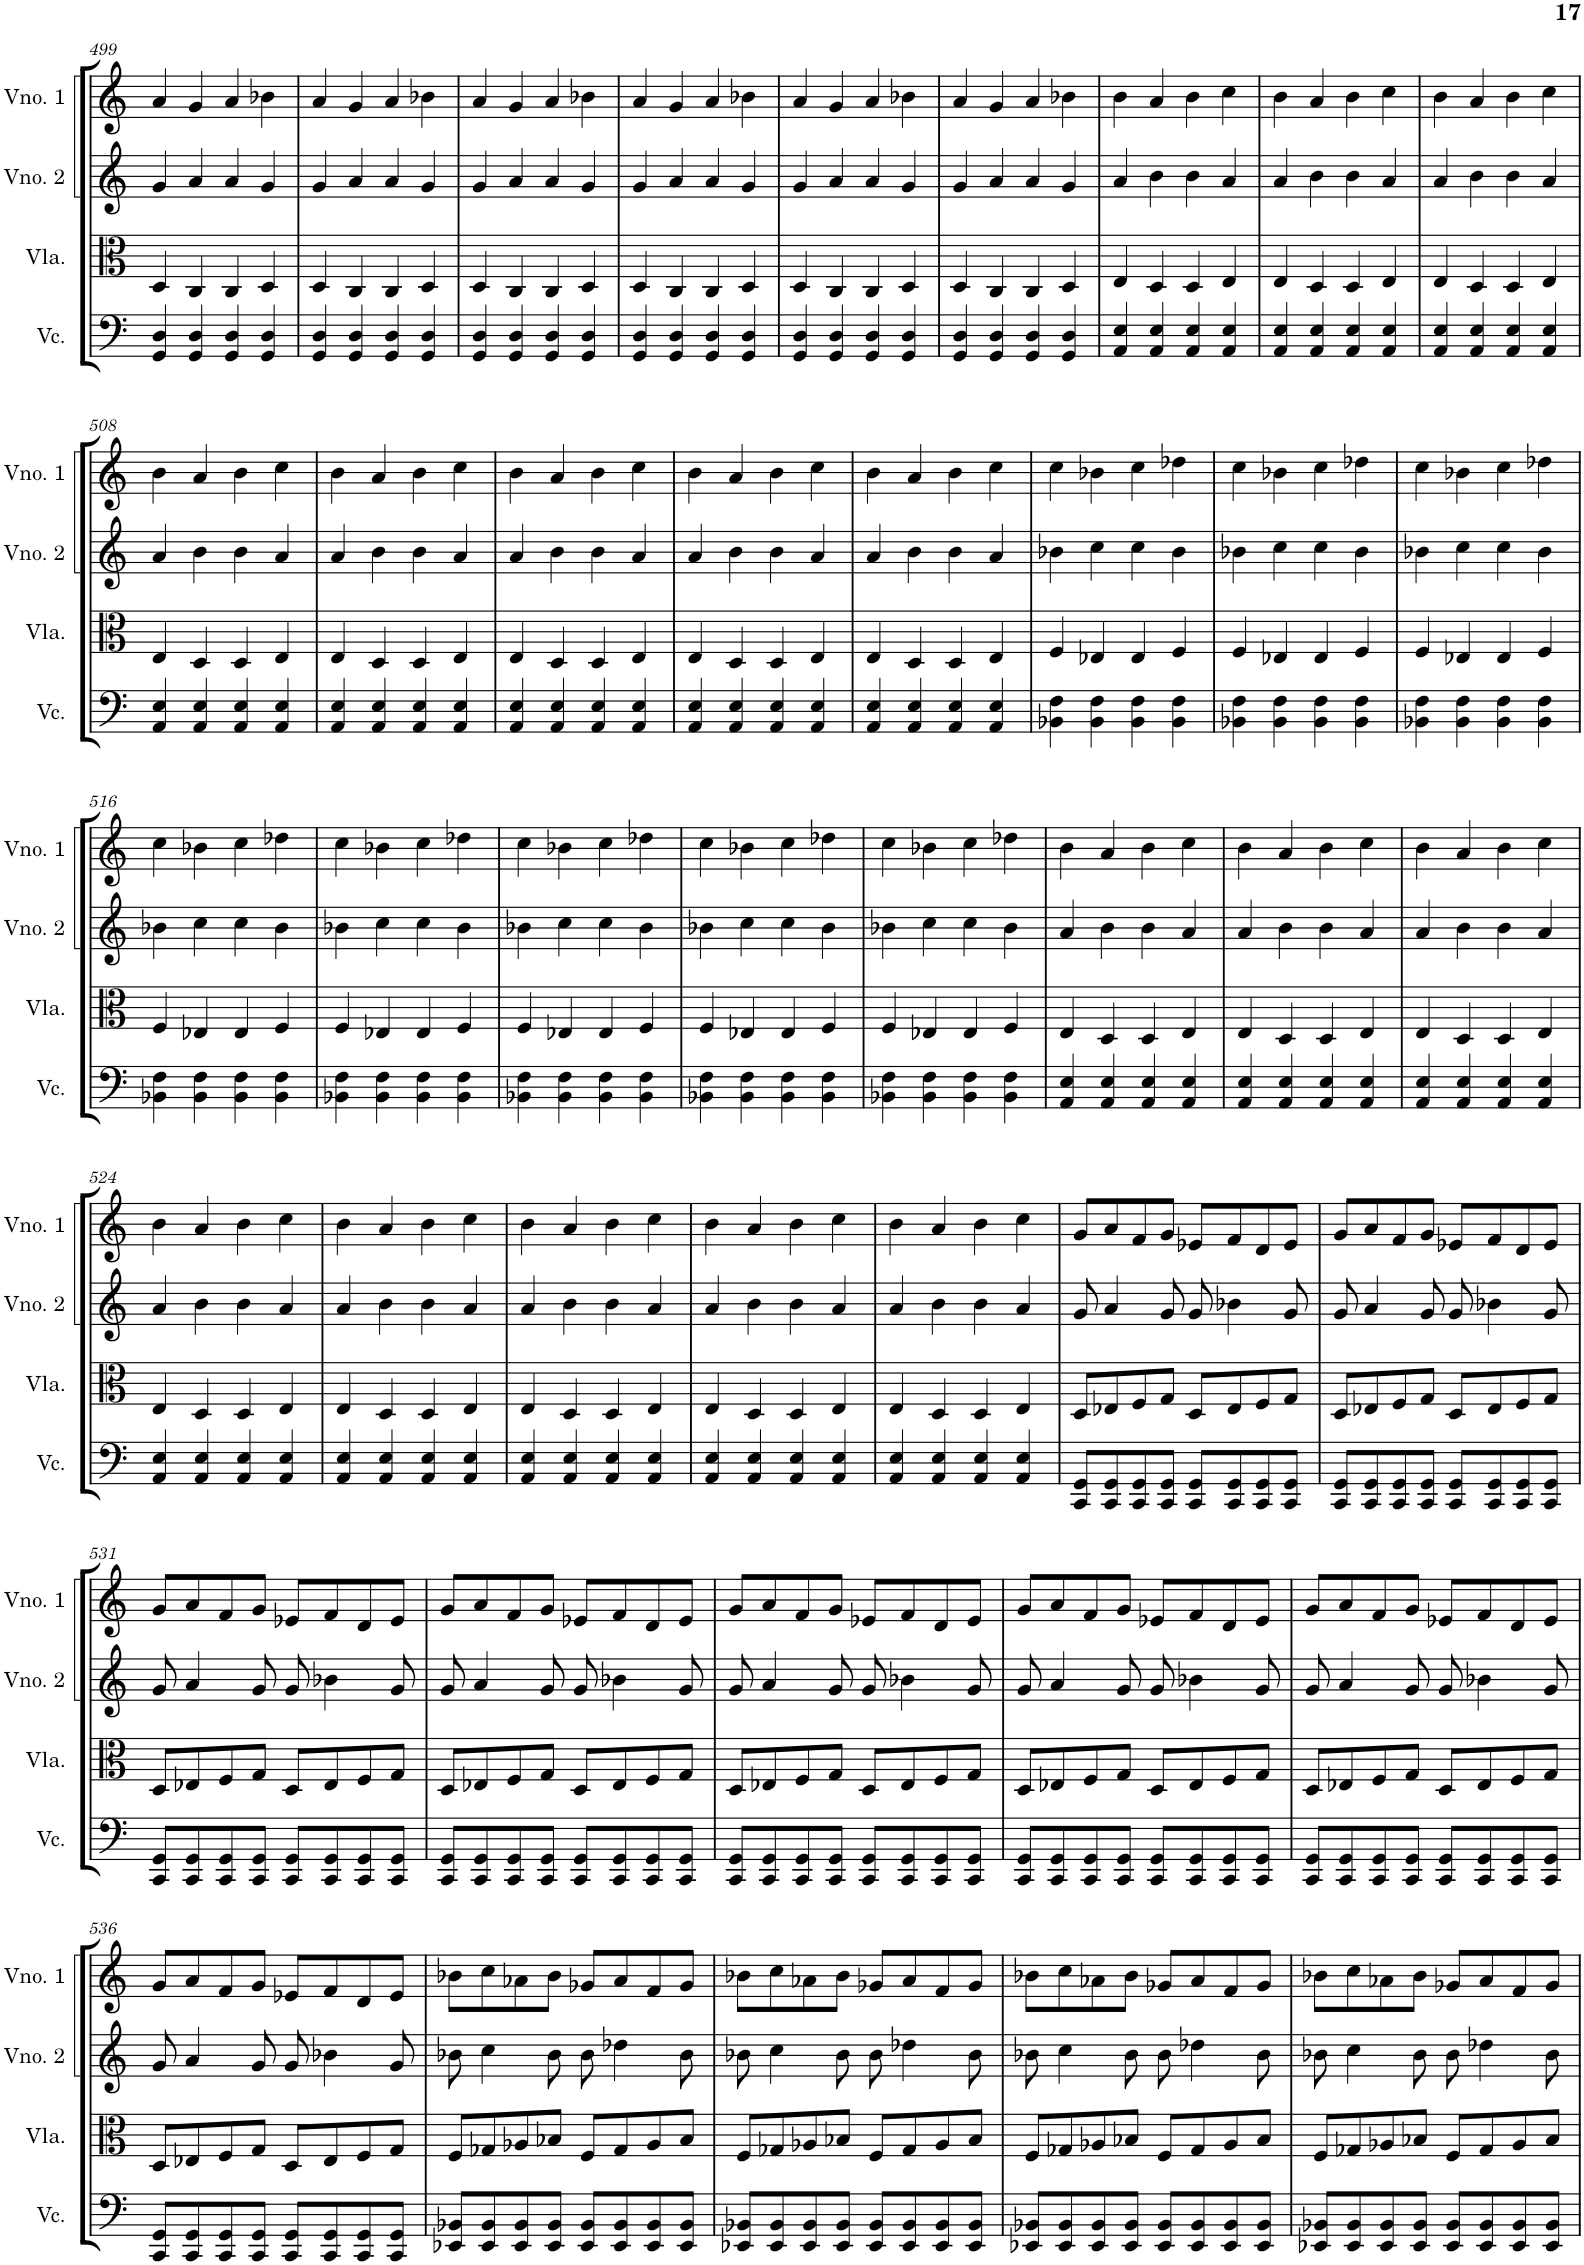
**kern	**kern	**kern	**kern
*part4	*part3	*part2	*part1
*staff4	*staff3	*staff2	*staff1
*I"Violoncelo	*I"Viola	*I"Violino 2	*I"Violino 1
*I'Vc.	*I'Vla.	*I'Vno. 2	*I'Vno. 1
!!LO:PB:g=z
*clefF4	*clefC3	*clefG2	*clefG2
*k[]	*k[]	*k[]	*k[]
*M4/4	*M4/4	*M4/4	*M4/4
=499	=499	=499	=499
4GG/ 4D/	4D/	4g/	4a/
4GG/ 4D/	4C/	4a/	4g/
4GG/ 4D/	4C/	4a/	4a/
4GG/ 4D/	4D/	4g/	4b-X\
=500	=500	=500	=500
4GG/ 4D/	4D/	4g/	4a/
4GG/ 4D/	4C/	4a/	4g/
4GG/ 4D/	4C/	4a/	4a/
4GG/ 4D/	4D/	4g/	4b-X\
=501	=501	=501	=501
4GG/ 4D/	4D/	4g/	4a/
4GG/ 4D/	4C/	4a/	4g/
4GG/ 4D/	4C/	4a/	4a/
4GG/ 4D/	4D/	4g/	4b-X\
=502	=502	=502	=502
4GG/ 4D/	4D/	4g/	4a/
4GG/ 4D/	4C/	4a/	4g/
4GG/ 4D/	4C/	4a/	4a/
4GG/ 4D/	4D/	4g/	4b-X\
=503	=503	=503	=503
4GG/ 4D/	4D/	4g/	4a/
4GG/ 4D/	4C/	4a/	4g/
4GG/ 4D/	4C/	4a/	4a/
4GG/ 4D/	4D/	4g/	4b-X\
=504	=504	=504	=504
4GG/ 4D/	4D/	4g/	4a/
4GG/ 4D/	4C/	4a/	4g/
4GG/ 4D/	4C/	4a/	4a/
4GG/ 4D/	4D/	4g/	4b-X\
=505	=505	=505	=505
4AA/ 4E/	4E/	4a/	4b\
4AA/ 4E/	4D/	4b\	4a/
4AA/ 4E/	4D/	4b\	4b\
4AA/ 4E/	4E/	4a/	4cc\
=506	=506	=506	=506
4AA/ 4E/	4E/	4a/	4b\
4AA/ 4E/	4D/	4b\	4a/
4AA/ 4E/	4D/	4b\	4b\
4AA/ 4E/	4E/	4a/	4cc\
=507	=507	=507	=507
4AA/ 4E/	4E/	4a/	4b\
4AA/ 4E/	4D/	4b\	4a/
4AA/ 4E/	4D/	4b\	4b\
4AA/ 4E/	4E/	4a/	4cc\
!!LO:LB:g=z
=508	=508	=508	=508
4AA/ 4E/	4E/	4a/	4b\
4AA/ 4E/	4D/	4b\	4a/
4AA/ 4E/	4D/	4b\	4b\
4AA/ 4E/	4E/	4a/	4cc\
=509	=509	=509	=509
4AA/ 4E/	4E/	4a/	4b\
4AA/ 4E/	4D/	4b\	4a/
4AA/ 4E/	4D/	4b\	4b\
4AA/ 4E/	4E/	4a/	4cc\
=510	=510	=510	=510
4AA/ 4E/	4E/	4a/	4b\
4AA/ 4E/	4D/	4b\	4a/
4AA/ 4E/	4D/	4b\	4b\
4AA/ 4E/	4E/	4a/	4cc\
=511	=511	=511	=511
4AA/ 4E/	4E/	4a/	4b\
4AA/ 4E/	4D/	4b\	4a/
4AA/ 4E/	4D/	4b\	4b\
4AA/ 4E/	4E/	4a/	4cc\
=512	=512	=512	=512
4AA/ 4E/	4E/	4a/	4b\
4AA/ 4E/	4D/	4b\	4a/
4AA/ 4E/	4D/	4b\	4b\
4AA/ 4E/	4E/	4a/	4cc\
=513	=513	=513	=513
4BB-X\ 4F\	4F/	4b-X\	4cc\
4BB-\ 4F\	4E-X/	4cc\	4b-X\
4BB-\ 4F\	4E-/	4cc\	4cc\
4BB-\ 4F\	4F/	4b-\	4dd-X\
=514	=514	=514	=514
4BB-X\ 4F\	4F/	4b-X\	4cc\
4BB-\ 4F\	4E-X/	4cc\	4b-X\
4BB-\ 4F\	4E-/	4cc\	4cc\
4BB-\ 4F\	4F/	4b-\	4dd-X\
=515	=515	=515	=515
4BB-X\ 4F\	4F/	4b-X\	4cc\
4BB-\ 4F\	4E-X/	4cc\	4b-X\
4BB-\ 4F\	4E-/	4cc\	4cc\
4BB-\ 4F\	4F/	4b-\	4dd-X\
!!LO:LB:g=z
=516	=516	=516	=516
4BB-X\ 4F\	4F/	4b-X\	4cc\
4BB-\ 4F\	4E-X/	4cc\	4b-X\
4BB-\ 4F\	4E-/	4cc\	4cc\
4BB-\ 4F\	4F/	4b-\	4dd-X\
=517	=517	=517	=517
4BB-X\ 4F\	4F/	4b-X\	4cc\
4BB-\ 4F\	4E-X/	4cc\	4b-X\
4BB-\ 4F\	4E-/	4cc\	4cc\
4BB-\ 4F\	4F/	4b-\	4dd-X\
=518	=518	=518	=518
4BB-X\ 4F\	4F/	4b-X\	4cc\
4BB-\ 4F\	4E-X/	4cc\	4b-X\
4BB-\ 4F\	4E-/	4cc\	4cc\
4BB-\ 4F\	4F/	4b-\	4dd-X\
=519	=519	=519	=519
4BB-X\ 4F\	4F/	4b-X\	4cc\
4BB-\ 4F\	4E-X/	4cc\	4b-X\
4BB-\ 4F\	4E-/	4cc\	4cc\
4BB-\ 4F\	4F/	4b-\	4dd-X\
=520	=520	=520	=520
4BB-X\ 4F\	4F/	4b-X\	4cc\
4BB-\ 4F\	4E-X/	4cc\	4b-X\
4BB-\ 4F\	4E-/	4cc\	4cc\
4BB-\ 4F\	4F/	4b-\	4dd-X\
=521	=521	=521	=521
4AA/ 4E/	4E/	4a/	4b\
4AA/ 4E/	4D/	4b\	4a/
4AA/ 4E/	4D/	4b\	4b\
4AA/ 4E/	4E/	4a/	4cc\
=522	=522	=522	=522
4AA/ 4E/	4E/	4a/	4b\
4AA/ 4E/	4D/	4b\	4a/
4AA/ 4E/	4D/	4b\	4b\
4AA/ 4E/	4E/	4a/	4cc\
=523	=523	=523	=523
4AA/ 4E/	4E/	4a/	4b\
4AA/ 4E/	4D/	4b\	4a/
4AA/ 4E/	4D/	4b\	4b\
4AA/ 4E/	4E/	4a/	4cc\
!!LO:LB:g=z
=524	=524	=524	=524
4AA/ 4E/	4E/	4a/	4b\
4AA/ 4E/	4D/	4b\	4a/
4AA/ 4E/	4D/	4b\	4b\
4AA/ 4E/	4E/	4a/	4cc\
=525	=525	=525	=525
4AA/ 4E/	4E/	4a/	4b\
4AA/ 4E/	4D/	4b\	4a/
4AA/ 4E/	4D/	4b\	4b\
4AA/ 4E/	4E/	4a/	4cc\
=526	=526	=526	=526
4AA/ 4E/	4E/	4a/	4b\
4AA/ 4E/	4D/	4b\	4a/
4AA/ 4E/	4D/	4b\	4b\
4AA/ 4E/	4E/	4a/	4cc\
=527	=527	=527	=527
4AA/ 4E/	4E/	4a/	4b\
4AA/ 4E/	4D/	4b\	4a/
4AA/ 4E/	4D/	4b\	4b\
4AA/ 4E/	4E/	4a/	4cc\
=528	=528	=528	=528
4AA/ 4E/	4E/	4a/	4b\
4AA/ 4E/	4D/	4b\	4a/
4AA/ 4E/	4D/	4b\	4b\
4AA/ 4E/	4E/	4a/	4cc\
=529	=529	=529	=529
8CC/ 8GG/L	8D/L	8g/	8g/L
8CC/ 8GG/	8E-X/	4a/	8a/
8CC/ 8GG/	8F/	.	8f/
8CC/ 8GG/J	8G/J	8g/	8g/J
8CC/ 8GG/L	8D/L	8g/	8e-X/L
8CC/ 8GG/	8E-/	4b-X\	8f/
8CC/ 8GG/	8F/	.	8d/
8CC/ 8GG/J	8G/J	8g/	8e-/J
=530	=530	=530	=530
8CC/ 8GG/L	8D/L	8g/	8g/L
8CC/ 8GG/	8E-X/	4a/	8a/
8CC/ 8GG/	8F/	.	8f/
8CC/ 8GG/J	8G/J	8g/	8g/J
8CC/ 8GG/L	8D/L	8g/	8e-X/L
8CC/ 8GG/	8E-/	4b-X\	8f/
8CC/ 8GG/	8F/	.	8d/
8CC/ 8GG/J	8G/J	8g/	8e-/J
!!LO:LB:g=z
=531	=531	=531	=531
8CC/ 8GG/L	8D/L	8g/	8g/L
8CC/ 8GG/	8E-X/	4a/	8a/
8CC/ 8GG/	8F/	.	8f/
8CC/ 8GG/J	8G/J	8g/	8g/J
8CC/ 8GG/L	8D/L	8g/	8e-X/L
8CC/ 8GG/	8E-/	4b-X\	8f/
8CC/ 8GG/	8F/	.	8d/
8CC/ 8GG/J	8G/J	8g/	8e-/J
=532	=532	=532	=532
8CC/ 8GG/L	8D/L	8g/	8g/L
8CC/ 8GG/	8E-X/	4a/	8a/
8CC/ 8GG/	8F/	.	8f/
8CC/ 8GG/J	8G/J	8g/	8g/J
8CC/ 8GG/L	8D/L	8g/	8e-X/L
8CC/ 8GG/	8E-/	4b-X\	8f/
8CC/ 8GG/	8F/	.	8d/
8CC/ 8GG/J	8G/J	8g/	8e-/J
=533	=533	=533	=533
8CC/ 8GG/L	8D/L	8g/	8g/L
8CC/ 8GG/	8E-X/	4a/	8a/
8CC/ 8GG/	8F/	.	8f/
8CC/ 8GG/J	8G/J	8g/	8g/J
8CC/ 8GG/L	8D/L	8g/	8e-X/L
8CC/ 8GG/	8E-/	4b-X\	8f/
8CC/ 8GG/	8F/	.	8d/
8CC/ 8GG/J	8G/J	8g/	8e-/J
=534	=534	=534	=534
8CC/ 8GG/L	8D/L	8g/	8g/L
8CC/ 8GG/	8E-X/	4a/	8a/
8CC/ 8GG/	8F/	.	8f/
8CC/ 8GG/J	8G/J	8g/	8g/J
8CC/ 8GG/L	8D/L	8g/	8e-X/L
8CC/ 8GG/	8E-/	4b-X\	8f/
8CC/ 8GG/	8F/	.	8d/
8CC/ 8GG/J	8G/J	8g/	8e-/J
=535	=535	=535	=535
8CC/ 8GG/L	8D/L	8g/	8g/L
8CC/ 8GG/	8E-X/	4a/	8a/
8CC/ 8GG/	8F/	.	8f/
8CC/ 8GG/J	8G/J	8g/	8g/J
8CC/ 8GG/L	8D/L	8g/	8e-X/L
8CC/ 8GG/	8E-/	4b-X\	8f/
8CC/ 8GG/	8F/	.	8d/
8CC/ 8GG/J	8G/J	8g/	8e-/J
!!LO:LB:g=z
=536	=536	=536	=536
8CC/ 8GG/L	8D/L	8g/	8g/L
8CC/ 8GG/	8E-X/	4a/	8a/
8CC/ 8GG/	8F/	.	8f/
8CC/ 8GG/J	8G/J	8g/	8g/J
8CC/ 8GG/L	8D/L	8g/	8e-X/L
8CC/ 8GG/	8E-/	4b-X\	8f/
8CC/ 8GG/	8F/	.	8d/
8CC/ 8GG/J	8G/J	8g/	8e-/J
=537	=537	=537	=537
8EE-X/ 8BB-X/L	8F/L	8b-X\	8b-X\L
8EE-/ 8BB-/	8G-X/	4cc\	8cc\
8EE-/ 8BB-/	8A-X/	.	8a-X\
8EE-/ 8BB-/J	8B-X/J	8b-\	8b-\J
8EE-/ 8BB-/L	8F/L	8b-\	8g-X/L
8EE-/ 8BB-/	8G-/	4dd-X\	8a-/
8EE-/ 8BB-/	8A-/	.	8f/
8EE-/ 8BB-/J	8B-/J	8b-\	8g-/J
=538	=538	=538	=538
8EE-X/ 8BB-X/L	8F/L	8b-X\	8b-X\L
8EE-/ 8BB-/	8G-X/	4cc\	8cc\
8EE-/ 8BB-/	8A-X/	.	8a-X\
8EE-/ 8BB-/J	8B-X/J	8b-\	8b-\J
8EE-/ 8BB-/L	8F/L	8b-\	8g-X/L
8EE-/ 8BB-/	8G-/	4dd-X\	8a-/
8EE-/ 8BB-/	8A-/	.	8f/
8EE-/ 8BB-/J	8B-/J	8b-\	8g-/J
=539	=539	=539	=539
8EE-X/ 8BB-X/L	8F/L	8b-X\	8b-X\L
8EE-/ 8BB-/	8G-X/	4cc\	8cc\
8EE-/ 8BB-/	8A-X/	.	8a-X\
8EE-/ 8BB-/J	8B-X/J	8b-\	8b-\J
8EE-/ 8BB-/L	8F/L	8b-\	8g-X/L
8EE-/ 8BB-/	8G-/	4dd-X\	8a-/
8EE-/ 8BB-/	8A-/	.	8f/
8EE-/ 8BB-/J	8B-/J	8b-\	8g-/J
=540	=540	=540	=540
8EE-X/ 8BB-X/L	8F/L	8b-X\	8b-X\L
8EE-/ 8BB-/	8G-X/	4cc\	8cc\
8EE-/ 8BB-/	8A-X/	.	8a-X\
8EE-/ 8BB-/J	8B-X/J	8b-\	8b-\J
8EE-/ 8BB-/L	8F/L	8b-\	8g-X/L
8EE-/ 8BB-/	8G-/	4dd-X\	8a-/
8EE-/ 8BB-/	8A-/	.	8f/
8EE-/ 8BB-/J	8B-/J	8b-\	8g-/J
=	=	=	=
*-	*-	*-	*-
